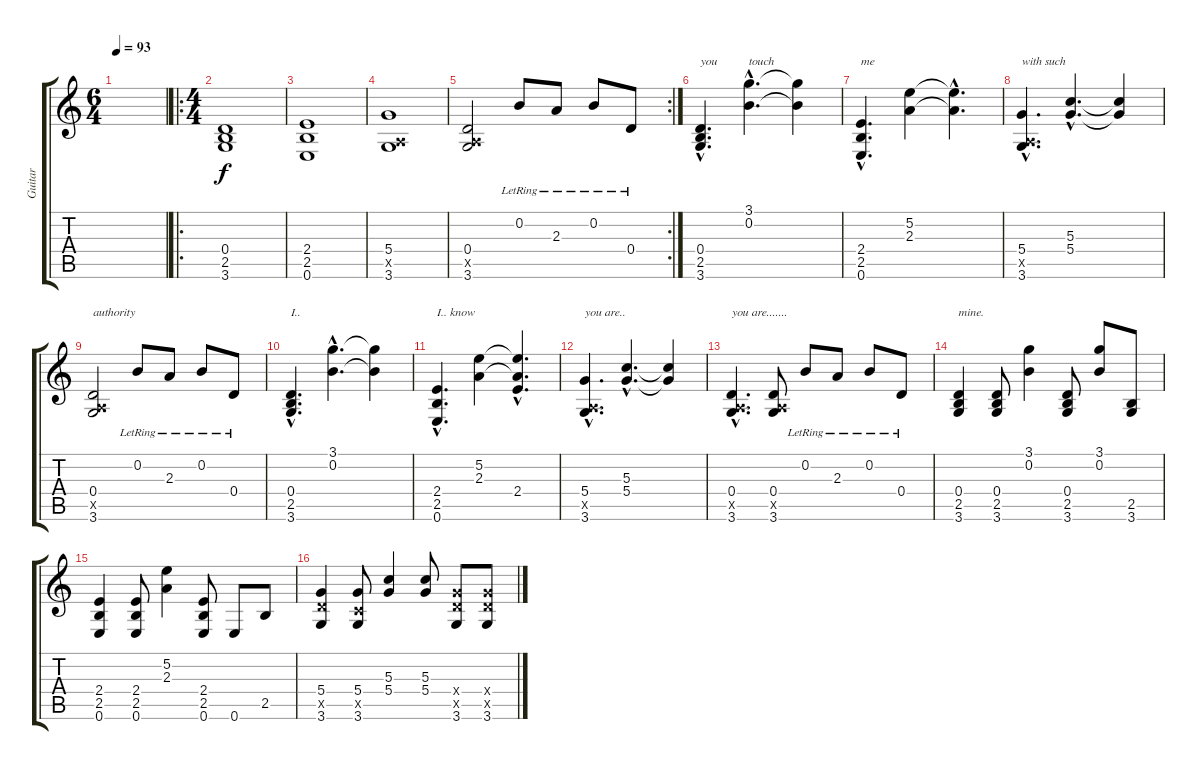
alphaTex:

\track ("Guitar" "Guitar") {instrument acousticguitarsteel}
\staff {score tabs}
\tuning (E4 B3 G3 D3 A2 E2) {hide}
\ts (6 4)
\tempo 93
\clef g2
\ks c
|
\ro
\ts (4 4)
(0.4 2.5 3.6).1 |
(2.4 2.5 0.6).1 |
(5.4 0.5{x} 3.6).1 |
\rc 2
(0.4 0.5{x} 3.6).2 0.2{lr}.8 2.3{lr}.8 0.2{lr}.8 0.4{lr}.8 |
(0.4{hac} 2.5{hac} 3.6{hac}).4{d txt "you"} (3.1{hac} 0.2{hac}).4{d txt "touch"} (3.1{t} 0.2{t}).4 |
(2.4{hac} 2.5{hac} 0.6{hac}).4{d txt "me"} (5.2 2.3).4 (5.2{hac t} 2.3{hac t}).4{d} |
(5.4{hac} 0.5{hac x} 3.6{hac}).4{d txt "with such"} (5.3{hac} 5.4{hac}).4{d} (5.3{t} 5.4{t}).4 |
(0.4 0.5{x} 3.6).2{txt "authority"} 0.2{lr}.8 2.3{lr}.8 0.2{lr}.8 0.4{lr}.8 |
(0.4{hac} 2.5{hac} 3.6{hac}).4{d txt "I.."} (3.1{hac} 0.2{hac}).4{d} (3.1{t} 0.2{t}).4 |
(2.4{hac} 2.5{hac} 0.6{hac}).4{d txt "I.. know"} (5.2 2.3).4 (5.2{hac t} 2.3{hac t} 2.4{hac}).4{d} |
(5.4{hac} 0.5{hac x} 3.6{hac}).4{d txt "you are.."} (5.3{hac} 5.4{hac}).4{d} (5.3{t} 5.4{t}).4 |
(0.4{hac} 0.5{hac x} 3.6{hac}).4{d txt "you are......."} (0.4 0.5{x} 3.6).8 0.2{lr}.8 2.3{lr}.8 0.2{lr}.8 0.4{lr}.8 |
(0.4 2.5 3.6).4{txt "mine."} (0.4 2.5 3.6).8 (3.1 0.2).4 (0.4 2.5 3.6).8 (3.1 0.2).8 (2.5 3.6).8 |
(2.4 2.5 0.6).4 (2.4 2.5 0.6).8 (5.2 2.3).4 (2.4 2.5 0.6).8 0.6.8 2.5.8 |
(5.4 5.5{x} 3.6).4 (5.4 3.5{x} 3.6).8 (5.3 5.4).4 (5.3 5.4).8 (5.4{x} 5.5{x} 3.6).8 (5.4{x} 5.5{x} 3.6).8
